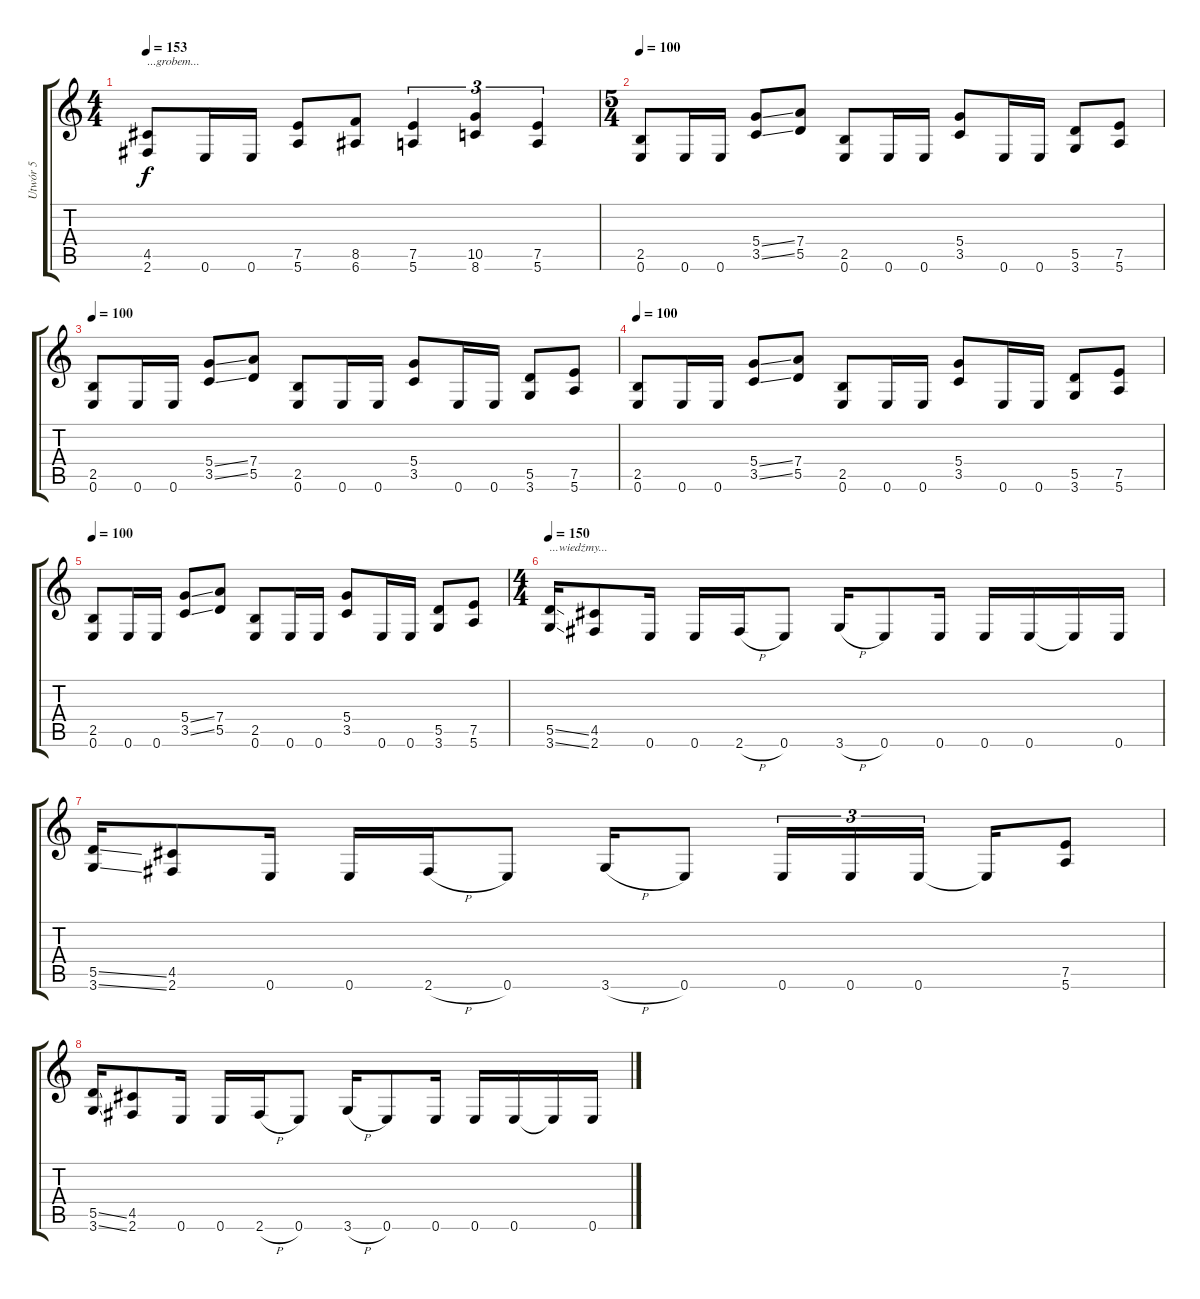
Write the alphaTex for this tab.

\track ("Utwór 5" "Utwór 5") {instrument distortionguitar}
\staff {score tabs}
\tuning (E4 B3 G3 D3 A2 E2) {hide}
\ts (4 4)
\tempo 153
\clef g2
\ks c
(4.5 2.6).8{txt "...grobem..." dy f} 0.6.16 0.6.16 (7.5 5.6).8 (8.5 6.6).8 (7.5 5.6).4{tu (3 2)} (10.5 8.6).4{tu (3 2)} (7.5 5.6).4{tu (3 2)} |
\ts (5 4)
\tempo 100
(2.5 0.6).8 0.6.16 0.6.16 (5.4{ss} 3.5{ss}).8 (7.4 5.5).8 (2.5 0.6).8 0.6.16 0.6.16 (5.4 3.5).8 0.6.16 0.6.16 (5.5 3.6).8 (7.5 5.6).8 |
\tempo 100
(2.5 0.6).8 0.6.16 0.6.16 (5.4{ss} 3.5{ss}).8 (7.4 5.5).8 (2.5 0.6).8 0.6.16 0.6.16 (5.4 3.5).8 0.6.16 0.6.16 (5.5 3.6).8 (7.5 5.6).8 |
\tempo 100
(2.5 0.6).8 0.6.16 0.6.16 (5.4{ss} 3.5{ss}).8 (7.4 5.5).8 (2.5 0.6).8 0.6.16 0.6.16 (5.4 3.5).8 0.6.16 0.6.16 (5.5 3.6).8 (7.5 5.6).8 |
\tempo 100
(2.5 0.6).8 0.6.16 0.6.16 (5.4{ss} 3.5{ss}).8 (7.4 5.5).8 (2.5 0.6).8 0.6.16 0.6.16 (5.4 3.5).8 0.6.16 0.6.16 (5.5 3.6).8 (7.5 5.6).8 |
\ts (4 4)
\tempo 150
(5.5{ss} 3.6{ss}).16{txt "...wiedźmy..."} (4.5 2.6).8 0.6.16 0.6.16 2.6{h}.16 0.6.8 3.6{h}.16 0.6.8 0.6.16 0.6.16 0.6.16 0.6{t}.16 0.6.16 |
(5.5{ss} 3.6{ss}).16 (4.5 2.6).8 0.6.16 0.6.16 2.6{h}.16 0.6.8 3.6{h}.16 0.6.8 0.6.16{tu (3 2)} 0.6.16{tu (3 2)} 0.6.16{tu (3 2)} 0.6{t}.16 (7.5 5.6).8 |
(5.5{ss} 3.6{ss}).16 (4.5 2.6).8 0.6.16 0.6.16 2.6{h}.16 0.6.8 3.6{h}.16 0.6.8 0.6.16 0.6.16 0.6.16 0.6{t}.16 0.6.16
